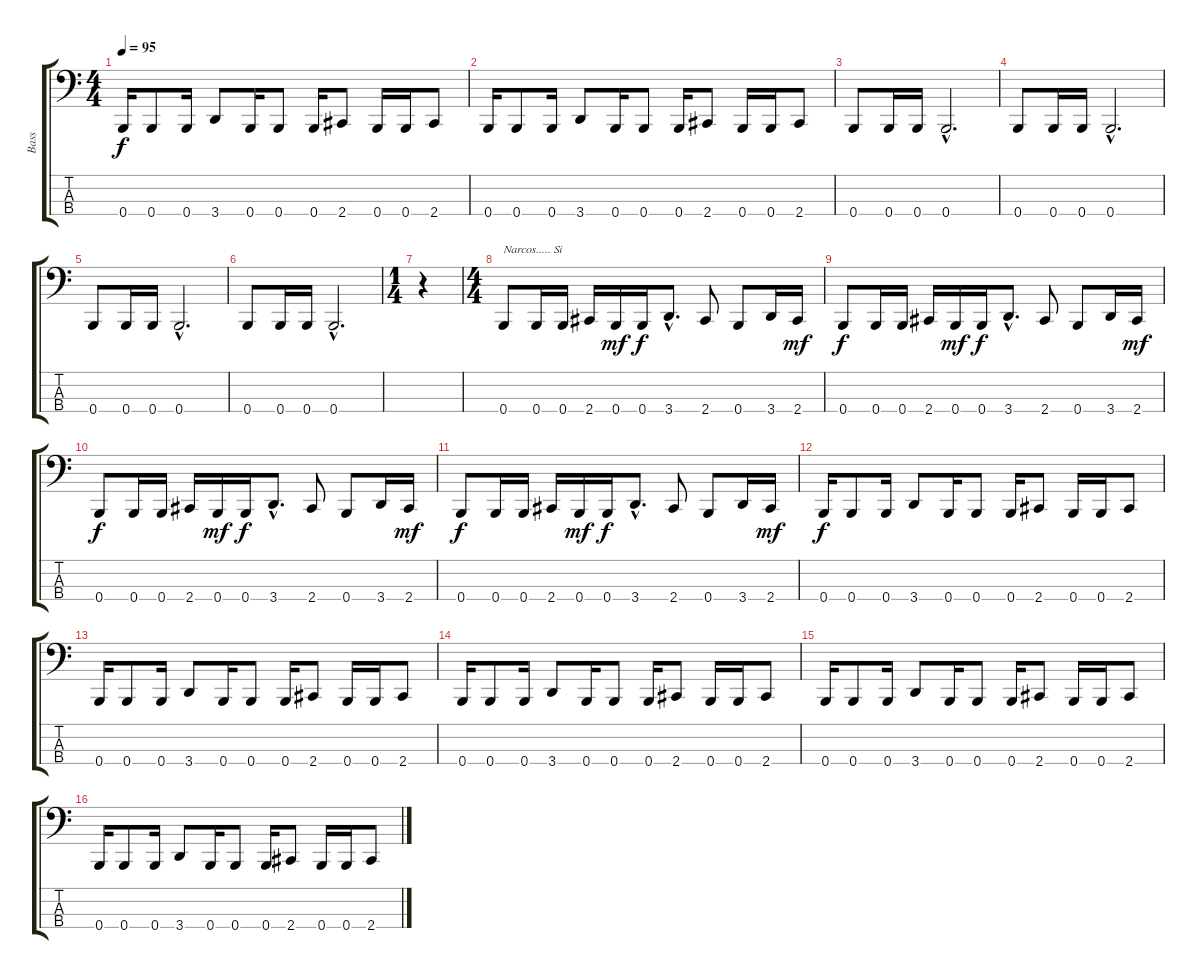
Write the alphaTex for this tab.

\track ("Bass" "Bass") {instrument electricbasspick}
\staff {score tabs}
\tuning (E2 B1 Gb1 B0) {hide}
\ts (4 4)
\tempo 95
\clef f4
\ks c
0.4.16{dy f} 0.4.8 0.4.16 3.4.8 0.4.16 0.4.8 0.4.16 2.4.8 0.4.16 0.4.16 2.4.8 |
0.4.16 0.4.8 0.4.16 3.4.8 0.4.16 0.4.8 0.4.16 2.4.8 0.4.16 0.4.16 2.4.8 |
0.4.8 0.4.16 0.4.16 0.4{hac}.2{d} |
0.4.8 0.4.16 0.4.16 0.4{hac}.2{d} |
0.4.8 0.4.16 0.4.16 0.4{hac}.2{d} |
0.4.8 0.4.16 0.4.16 0.4{hac}.2{d} |
\ts (1 4)
r.4 |
\ts (4 4)
0.4.8{txt "Narcos..... Si" balance 8} 0.4.16 0.4.16 2.4.16 0.4.16{dy mf} 0.4.16{dy f} 3.4{hac}.8{d} 2.4.8 0.4.8 3.4.16 2.4.16{dy mf} |
0.4.8{dy f volume 16 balance 8} 0.4.16 0.4.16 2.4.16 0.4.16{dy mf} 0.4.16{dy f} 3.4{hac}.8{d} 2.4.8 0.4.8 3.4.16 2.4.16{dy mf} |
0.4.8{dy f balance 8} 0.4.16 0.4.16 2.4.16 0.4.16{dy mf} 0.4.16{dy f} 3.4{hac}.8{d} 2.4.8 0.4.8 3.4.16 2.4.16{dy mf} |
0.4.8{dy f} 0.4.16 0.4.16 2.4.16 0.4.16{dy mf} 0.4.16{dy f} 3.4{hac}.8{d} 2.4.8 0.4.8 3.4.16 2.4.16{dy mf} |
0.4.16{dy f balance 8} 0.4.8 0.4.16 3.4.8 0.4.16 0.4.8 0.4.16 2.4.8 0.4.16 0.4.16 2.4.8 |
0.4.16 0.4.8 0.4.16 3.4.8 0.4.16 0.4.8 0.4.16 2.4.8 0.4.16 0.4.16 2.4.8 |
0.4.16 0.4.8 0.4.16 3.4.8 0.4.16 0.4.8 0.4.16 2.4.8 0.4.16 0.4.16 2.4.8 |
0.4.16 0.4.8 0.4.16 3.4.8 0.4.16 0.4.8 0.4.16 2.4.8 0.4.16 0.4.16 2.4.8 |
0.4.16 0.4.8 0.4.16 3.4.8 0.4.16 0.4.8 0.4.16 2.4.8 0.4.16 0.4.16 2.4.8
